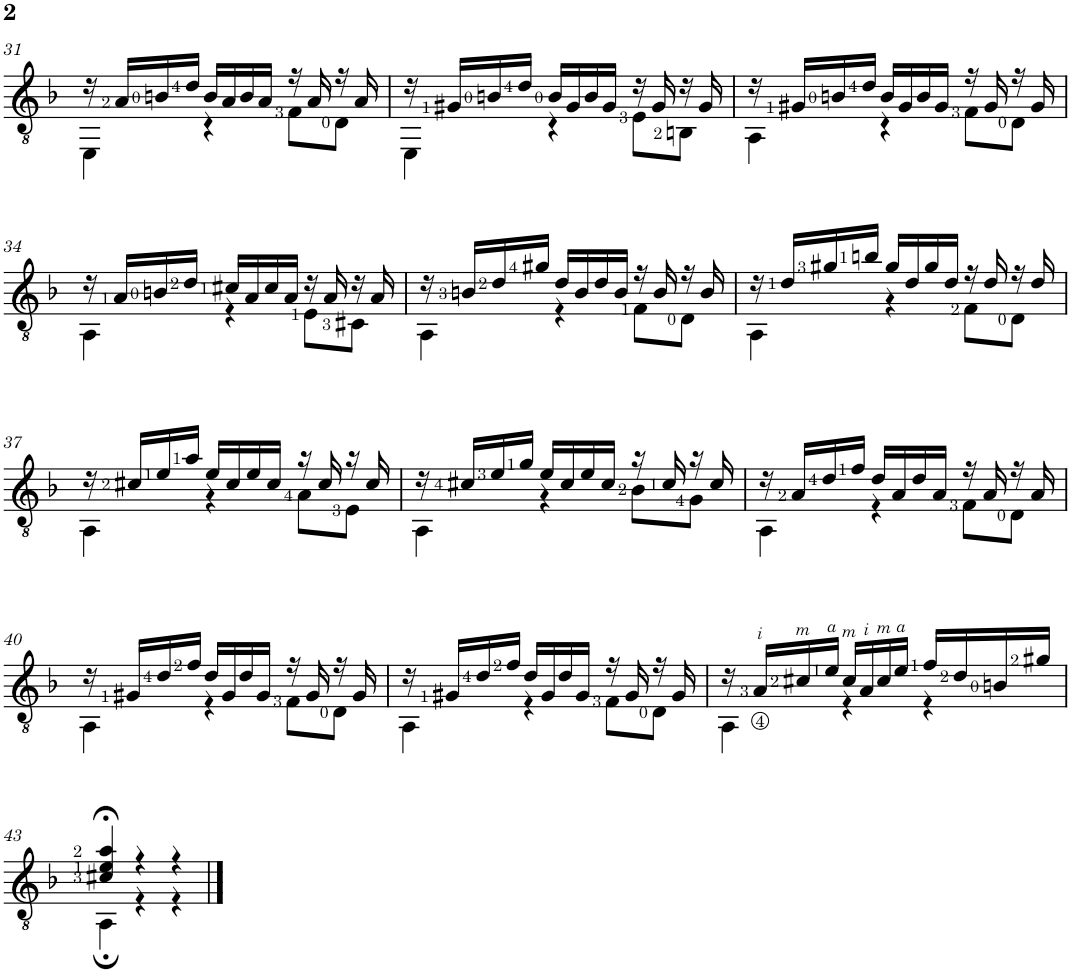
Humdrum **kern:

**kern
*part1
*staff1
*I"Classical Guitar
*I'Guit.
!!LO:PB:g=z
*clefGv2
*k[b-]
*d:
*M3/4
=31
*^
16r	4EE\
16A/LL	.
16Bn/	.
16d/JJ	.
16B/LL	4r
16A/	.
16B/	.
16A/JJ	.
16r	8F\L
16A/	.
16r	8D\J
16A/	.
=32	=32
16r	4EE\
16G#X/LL	.
16Bn/	.
16d/JJ	.
16B/LL	4r
16G#/	.
16B/	.
16G#/JJ	.
16r	8E\L
16G#/	.
16r	8BBn\J
16G#/	.
=33	=33
16r	4AA\
16G#X/LL	.
16Bn/	.
16d/JJ	.
16B/LL	4r
16G#/	.
16B/	.
16G#/JJ	.
16r	8F\L
16G#/	.
16r	8D\J
16G#/	.
!!LO:LB:g=z	!!
=34	=34
16r	4AA\
16A/LL	.
16Bn/	.
16d/JJ	.
16c#X/LL	4r
16A/	.
16c#/	.
16A/JJ	.
16r	8E\L
16A/	.
16r	8C#X\J
16A/	.
=35	=35
16r	4AA\
16Bn/LL	.
16d/	.
16g#X/JJ	.
16d/LL	4r
16B/	.
16d/	.
16B/JJ	.
16r	8F\L
16B/	.
16r	8D\J
16B/	.
=36	=36
16r	4AA\
16d/LL	.
16g#X/	.
16bn/JJ	.
16g#/LL	4r
16d/	.
16g#/	.
16d/JJ	.
16r	8F\L
16d/	.
16r	8D\J
16d/	.
!!LO:LB:g=z	!!
=37	=37
16r	4AA\
16c#X/LL	.
16e/	.
16a/JJ	.
16e/LL	4r
16c#/	.
16e/	.
16c#/JJ	.
16r	8A\L
16c#/	.
16r	8E\J
16c#/	.
=38	=38
16r	4AA\
16c#X/LL	.
16e/	.
16g/JJ	.
16e/LL	4r
16c#/	.
16e/	.
16c#/JJ	.
16r	8B-\L
16c#/	.
16r	8G\J
16c#/	.
=39	=39
16r	4AA\
16A/LL	.
16d/	.
16f/JJ	.
16d/LL	4r
16A/	.
16d/	.
16A/JJ	.
16r	8F\L
16A/	.
16r	8D\J
16A/	.
!!LO:LB:g=z	!!
=40	=40
16r	4AA\
16G#X/LL	.
16d/	.
16f/JJ	.
16d/LL	4r
16G#/	.
16d/	.
16G#/JJ	.
16r	8F\L
16G#/	.
16r	8D\J
16G#/	.
=41	=41
16r	4AA\
16G#X/LL	.
16d/	.
16f/JJ	.
16d/LL	4r
16G#/	.
16d/	.
16G#/JJ	.
16r	8F\L
16G#/	.
16r	8D\J
16G#/	.
=42	=42
16r	4AA\
16A</LL	.
16c#X/	.
16e/JJ	.
16c#/LL	4r
16A/	.
16c#/	.
16e/JJ	.
16f/LL	4r
16d/	.
16Bn/	.
16g#X/JJ	.
!!LO:LB:g=z	!!
=43	=43
4c#X/;< 4e/;< 4a/;<	4AA;\
4r	4r
4r	4r
*v	*v
==
*-
